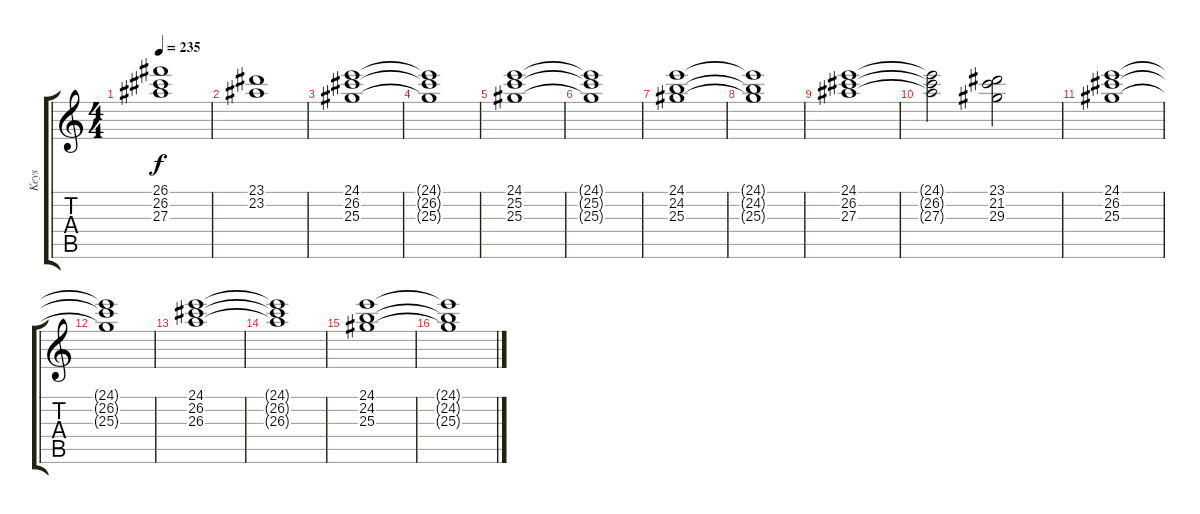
\track ("Keys" "Keys") {instrument drawbarorgan}
\staff {score tabs}
\tuning (E4 B3 G3 D3 A2 E2) {hide}
\ts (4 4)
\tempo 235
\clef g2
\ks aminor
(26.1 26.2 27.3).1{dy f} |
(23.1 23.2).1 |
(24.1 26.2 25.3).1 |
(24.1{t} 26.2{t} 25.3{t}).1 |
(24.1 25.2 25.3).1 |
(24.1{t} 25.2{t} 25.3{t}).1 |
(24.1 24.2 25.3).1 |
(24.1{t} 24.2{t} 25.3{t}).1 |
(24.1 26.2 27.3).1 |
(24.1{t} 26.2{t} 27.3{t}).2 (23.1 21.2 29.3).2 |
(24.1 26.2 25.3).1 |
(24.1{t} 26.2{t} 25.3{t}).1 |
(24.1 26.2 26.3).1 |
(24.1{t} 26.2{t} 26.3{t}).1 |
(24.1 24.2 25.3).1 |
(24.1{t} 24.2{t} 25.3{t}).1
